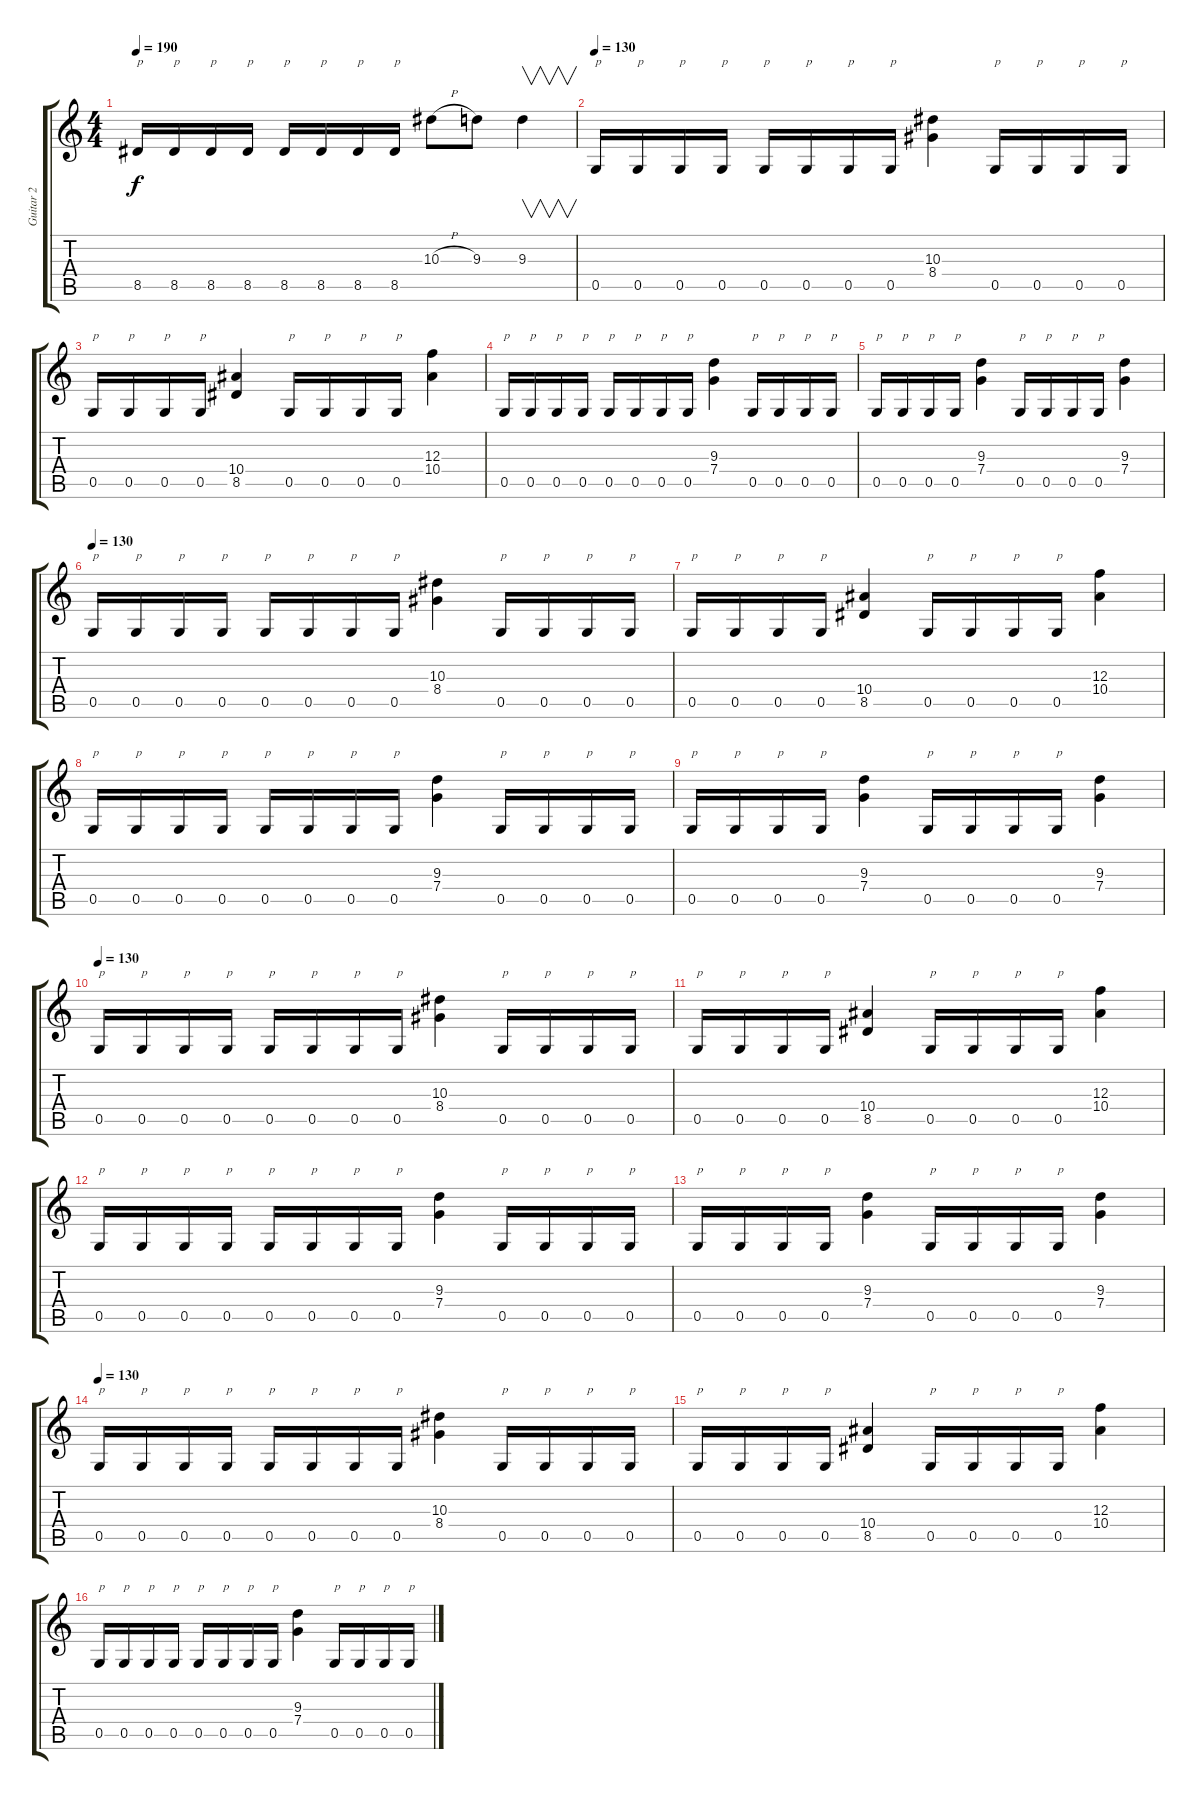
\track ("Guitar 2" "Guitar 2") {instrument distortionguitar}
\staff {score tabs}
\tuning (D4 A3 F3 C3 G2 D2) {hide}
\ts (4 4)
\tempo 190
\clef g2
\ks c
8.5.16{txt "p" dy f} 8.5.16{txt "p"} 8.5.16{txt "p"} 8.5.16{txt "p"} 8.5.16{txt "p"} 8.5.16{txt "p"} 8.5.16{txt "p"} 8.5.16{txt "p"} 10.3{h}.8 9.3.8 9.3.4{v} |
\tempo 130
0.5.16{txt "p"} 0.5.16{txt "p"} 0.5.16{txt "p"} 0.5.16{txt "p"} 0.5.16{txt "p"} 0.5.16{txt "p"} 0.5.16{txt "p"} 0.5.16{txt "p"} (10.3 8.4).4 0.5.16{txt "p"} 0.5.16{txt "p"} 0.5.16{txt "p"} 0.5.16{txt "p"} |
0.5.16{txt "p"} 0.5.16{txt "p"} 0.5.16{txt "p"} 0.5.16{txt "p"} (10.4 8.5).4 0.5.16{txt "p"} 0.5.16{txt "p"} 0.5.16{txt "p"} 0.5.16{txt "p"} (12.3 10.4).4 |
0.5.16{txt "p"} 0.5.16{txt "p"} 0.5.16{txt "p"} 0.5.16{txt "p"} 0.5.16{txt "p"} 0.5.16{txt "p"} 0.5.16{txt "p"} 0.5.16{txt "p"} (9.3 7.4).4 0.5.16{txt "p"} 0.5.16{txt "p"} 0.5.16{txt "p"} 0.5.16{txt "p"} |
0.5.16{txt "p"} 0.5.16{txt "p"} 0.5.16{txt "p"} 0.5.16{txt "p"} (9.3 7.4).4 0.5.16{txt "p"} 0.5.16{txt "p"} 0.5.16{txt "p"} 0.5.16{txt "p"} (9.3 7.4).4 |
\tempo 130
0.5.16{txt "p"} 0.5.16{txt "p"} 0.5.16{txt "p"} 0.5.16{txt "p"} 0.5.16{txt "p"} 0.5.16{txt "p"} 0.5.16{txt "p"} 0.5.16{txt "p"} (10.3 8.4).4 0.5.16{txt "p"} 0.5.16{txt "p"} 0.5.16{txt "p"} 0.5.16{txt "p"} |
0.5.16{txt "p"} 0.5.16{txt "p"} 0.5.16{txt "p"} 0.5.16{txt "p"} (10.4 8.5).4 0.5.16{txt "p"} 0.5.16{txt "p"} 0.5.16{txt "p"} 0.5.16{txt "p"} (12.3 10.4).4 |
0.5.16{txt "p"} 0.5.16{txt "p"} 0.5.16{txt "p"} 0.5.16{txt "p"} 0.5.16{txt "p"} 0.5.16{txt "p"} 0.5.16{txt "p"} 0.5.16{txt "p"} (9.3 7.4).4 0.5.16{txt "p"} 0.5.16{txt "p"} 0.5.16{txt "p"} 0.5.16{txt "p"} |
0.5.16{txt "p"} 0.5.16{txt "p"} 0.5.16{txt "p"} 0.5.16{txt "p"} (9.3 7.4).4 0.5.16{txt "p"} 0.5.16{txt "p"} 0.5.16{txt "p"} 0.5.16{txt "p"} (9.3 7.4).4 |
\tempo 130
0.5.16{txt "p"} 0.5.16{txt "p"} 0.5.16{txt "p"} 0.5.16{txt "p"} 0.5.16{txt "p"} 0.5.16{txt "p"} 0.5.16{txt "p"} 0.5.16{txt "p"} (10.3 8.4).4 0.5.16{txt "p"} 0.5.16{txt "p"} 0.5.16{txt "p"} 0.5.16{txt "p"} |
0.5.16{txt "p"} 0.5.16{txt "p"} 0.5.16{txt "p"} 0.5.16{txt "p"} (10.4 8.5).4 0.5.16{txt "p"} 0.5.16{txt "p"} 0.5.16{txt "p"} 0.5.16{txt "p"} (12.3 10.4).4 |
0.5.16{txt "p"} 0.5.16{txt "p"} 0.5.16{txt "p"} 0.5.16{txt "p"} 0.5.16{txt "p"} 0.5.16{txt "p"} 0.5.16{txt "p"} 0.5.16{txt "p"} (9.3 7.4).4 0.5.16{txt "p"} 0.5.16{txt "p"} 0.5.16{txt "p"} 0.5.16{txt "p"} |
0.5.16{txt "p"} 0.5.16{txt "p"} 0.5.16{txt "p"} 0.5.16{txt "p"} (9.3 7.4).4 0.5.16{txt "p"} 0.5.16{txt "p"} 0.5.16{txt "p"} 0.5.16{txt "p"} (9.3 7.4).4 |
\tempo 130
0.5.16{txt "p"} 0.5.16{txt "p"} 0.5.16{txt "p"} 0.5.16{txt "p"} 0.5.16{txt "p"} 0.5.16{txt "p"} 0.5.16{txt "p"} 0.5.16{txt "p"} (10.3 8.4).4 0.5.16{txt "p"} 0.5.16{txt "p"} 0.5.16{txt "p"} 0.5.16{txt "p"} |
0.5.16{txt "p"} 0.5.16{txt "p"} 0.5.16{txt "p"} 0.5.16{txt "p"} (10.4 8.5).4 0.5.16{txt "p"} 0.5.16{txt "p"} 0.5.16{txt "p"} 0.5.16{txt "p"} (12.3 10.4).4 |
0.5.16{txt "p"} 0.5.16{txt "p"} 0.5.16{txt "p"} 0.5.16{txt "p"} 0.5.16{txt "p"} 0.5.16{txt "p"} 0.5.16{txt "p"} 0.5.16{txt "p"} (9.3 7.4).4 0.5.16{txt "p"} 0.5.16{txt "p"} 0.5.16{txt "p"} 0.5.16{txt "p"}
